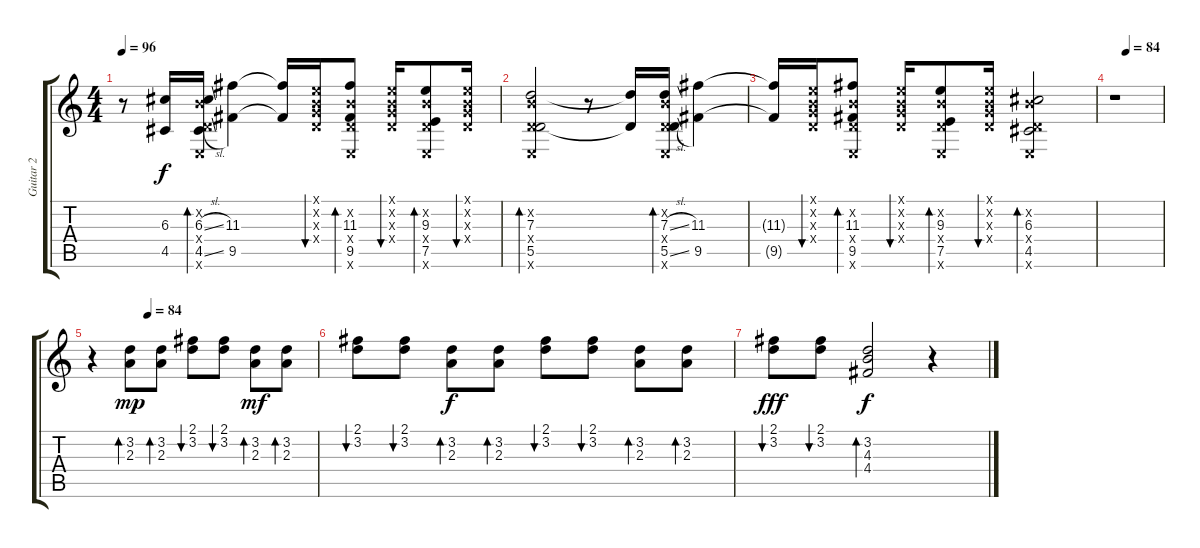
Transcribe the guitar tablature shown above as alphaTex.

\track ("Guitar 2" "Guitar 2") {instrument overdrivenguitar}
\staff {score tabs}
\tuning (E4 B3 G3 D3 A2 E2) {hide}
\ts (4 4)
\tempo 96
\clef g2
\ks c
r.8{dy f} (6.3{t} 4.5{t}).16 (0.2{x} 6.3{sl} 0.4{x} 4.5{sl} 0.6{x}).16{bd 60} (11.3 9.5).4 (11.3{t} 9.5{t}).16 (0.1{x} 0.2{x} 0.3{x} 0.4{x}).16{bu 60} (0.2{x} 11.3 0.4{x} 9.5 0.6{x}).8{bd 60} (0.1{x} 0.2{x} 0.3{x} 0.4{x}).16{bu 60} (0.2{x} 9.3 0.4{x} 7.5 0.6{x}).8{bd 60} (0.1{x} 0.2{x} 0.3{x} 0.4{x}).16{bu 60} |
(0.2{x} 7.3 0.4{x} 5.5 0.6{x}).2{bd 30} r.8 (7.3{t} 5.5{t}).16 (0.2{x} 7.3{sl} 0.4{x} 5.5{sl} 0.6{x}).16{bd 60} (11.3 9.5).4 |
(11.3{t} 9.5{t}).16 (0.1{x} 0.2{x} 0.3{x} 0.4{x}).16{bu 60} (0.2{x} 11.3 0.4{x} 9.5 0.6{x}).8{bd 60} (0.1{x} 0.2{x} 0.3{x} 0.4{x}).16{bu 60} (0.2{x} 9.3 0.4{x} 7.5 0.6{x}).8{bd 60} (0.1{x} 0.2{x} 0.3{x} 0.4{x}).16{bu 60} (0.2{x} 6.3 0.4{x} 4.5 0.6{x}).2{bd 60} |
\tempo (84 0.25)
r.1 |
\tempo (84 0.25)
r.4 (3.2 2.3).8{bd 240 dy mp} (3.2 2.3).8{bd 240} (2.1 3.2).8{bu 240} (2.1 3.2).8{bu 240} (3.2 2.3).8{bd 240 dy mf} (3.2 2.3).8{bd 240} |
(2.1 3.2).8{bu 240} (2.1 3.2).8{bu 240} (3.2 2.3).8{bd 240 dy f} (3.2 2.3).8{bd 240} (2.1 3.2).8{bu 240} (2.1 3.2).8{bu 240} (3.2 2.3).8{bd 240} (3.2 2.3).8{bd 240} |
(2.1 3.2).8{bu 480 dy fff} (2.1 3.2).8{bu 480} (3.2 4.3 4.4).2{bd 240 dy f} r.4
